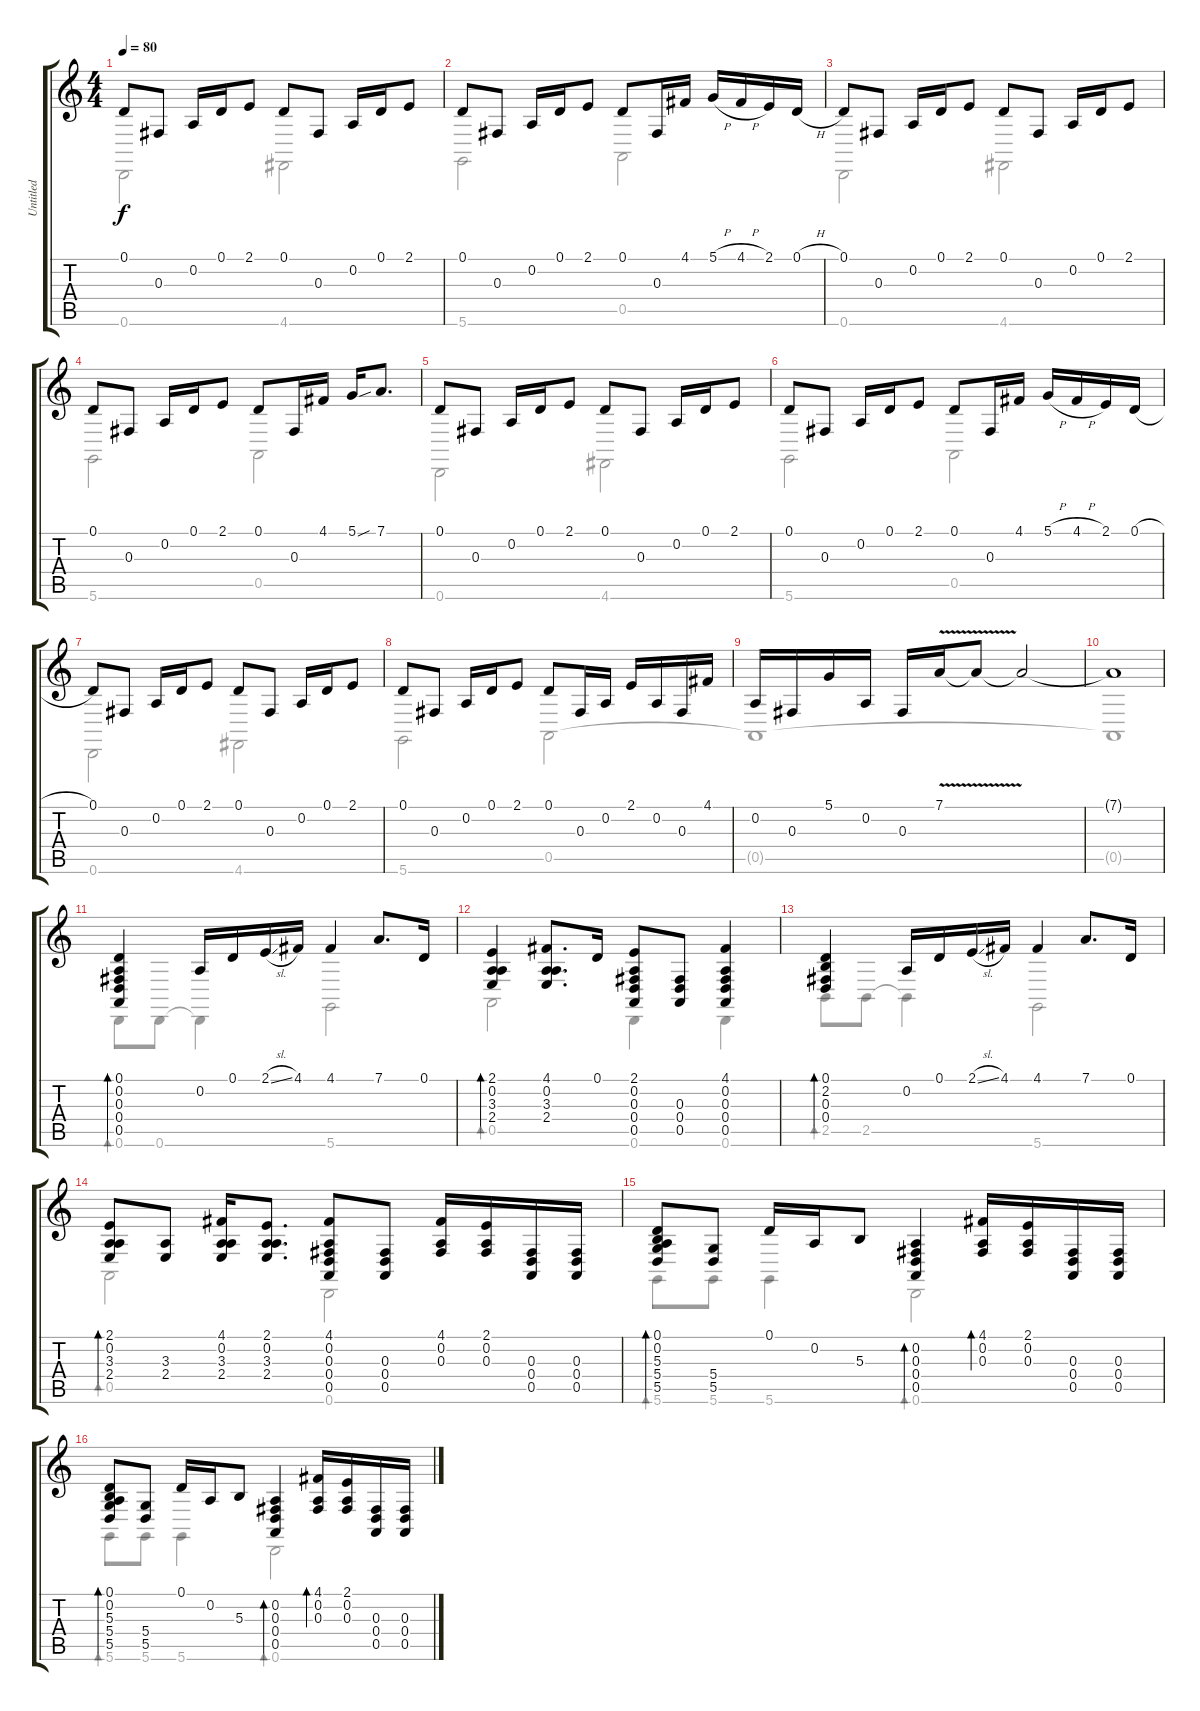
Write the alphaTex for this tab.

\track ("Untitled" "Untitled") {instrument acousticgrandpiano}
\staff {score tabs}
\tuning (D4 A3 Gb3 D3 A2 D2) {hide}
\voice
\ts (4 4)
\tempo 80
\clef g2
\ks c
0.1.8{dy f} 0.3.8 0.2.16 0.1.16 2.1.8 0.1.8 0.3.8 0.2.16 0.1.16 2.1.8 |
0.1.8 0.3.8 0.2.16 0.1.16 2.1.8 0.1.8 0.3.16 4.1.16 5.1{h}.16 4.1{h}.16 2.1.16 0.1{h}.16 |
0.1.8 0.3.8 0.2.16 0.1.16 2.1.8 0.1.8 0.3.8 0.2.16 0.1.16 2.1.8 |
0.1.8 0.3.8 0.2.16 0.1.16 2.1.8 0.1.8 0.3.16 4.1.16 5.1{sou}.16 7.1.8{d} |
0.1.8 0.3.8 0.2.16 0.1.16 2.1.8 0.1.8 0.3.8 0.2.16 0.1.16 2.1.8 |
0.1.8 0.3.8 0.2.16 0.1.16 2.1.8 0.1.8 0.3.16 4.1.16 5.1{h}.16 4.1{h}.16 2.1.16 0.1{h}.16 |
0.1.8 0.3.8 0.2.16 0.1.16 2.1.8 0.1.8 0.3.8 0.2.16 0.1.16 2.1.8 |
0.1.8 0.3.8 0.2.16 0.1.16 2.1.8 0.1.8 0.3.16 0.2.16 2.1.16 0.2.16 0.3.16 4.1.16 |
0.2.16 0.3.16 5.1.16 0.2.16 0.3.16 7.1{v}.16 7.1{t}.8 7.1{t}.2 |
7.1{t}.1 |
(0.1 0.2 0.3 0.4 0.5).4{bd 30} 0.2.16 0.1.16 2.1{sl}.16 4.1.16 4.1.4 7.1.8{d} 0.1.16 |
(2.1 0.2 3.3 2.4).4{bd 30} (4.1 0.2 3.3 2.4).8{d} 0.1.16 (2.1 0.2 0.3 0.4 0.5).8 (0.3 0.4 0.5).8 (4.1 0.2 0.3 0.4 0.5).4 |
(0.1 2.2 0.3 0.4).4{bd 30} 0.2.16 0.1.16 2.1{sl}.16 4.1.16 4.1.4 7.1.8{d} 0.1.16 |
(2.1 0.2 3.3 2.4).8{bd 30} (3.3 2.4).8 (4.1 0.2 3.3 2.4).16 (2.1 0.2 3.3 2.4).8{d} (4.1 0.2 0.3 0.4 0.5).8 (0.3 0.4 0.5).8 (4.1 0.2 0.3).16 (2.1 0.2 0.3).16 (0.3 0.4 0.5).16 (0.3 0.4 0.5).16 |
(0.1 0.2 5.3 5.4 5.5).8{bd 30} (5.4 5.5).8 0.1.16 0.2.16 5.3.8 (0.2 0.3 0.4 0.5).4{bd 30} (4.1 0.2 0.3).16{bd 30} (2.1 0.2 0.3).16 (0.3 0.4 0.5).16 (0.3 0.4 0.5).16 |
(0.1 0.2 5.3 5.4 5.5).8{bd 30} (5.4 5.5).8 0.1.16 0.2.16 5.3.8 (0.2 0.3 0.4 0.5).4{bd 30} (4.1 0.2 0.3).16{bd 30} (2.1 0.2 0.3).16 (0.3 0.4 0.5).16 (0.3 0.4 0.5).16
\voice
\clef g2
\ottava regular
\simile none
\ks c
0.6.2{dy f} 4.6.2 |
5.6.2 0.5.2 |
0.6.2 4.6.2 |
5.6.2 0.5.2 |
0.6.2 4.6.2 |
5.6.2 0.5.2 |
0.6.2 4.6.2 |
5.6.2 0.5.2 |
0.5{t}.1 |
0.5{t}.1 |
0.6.8{bd 30} 0.6.8 0.6{t}.4 5.6.2 |
0.5.2{bd 30} 0.6.4 0.6.4 |
2.5.8{bd 30} 2.5.8 2.5{t}.4 5.6.2 |
0.5.2{bd 30} 0.6.2 |
5.6.8{bd 30} 5.6.8 5.6.4 0.6.2{bd 30} |
5.6.8{bd 30} 5.6.8 5.6.4 0.6.2{bd 30}
